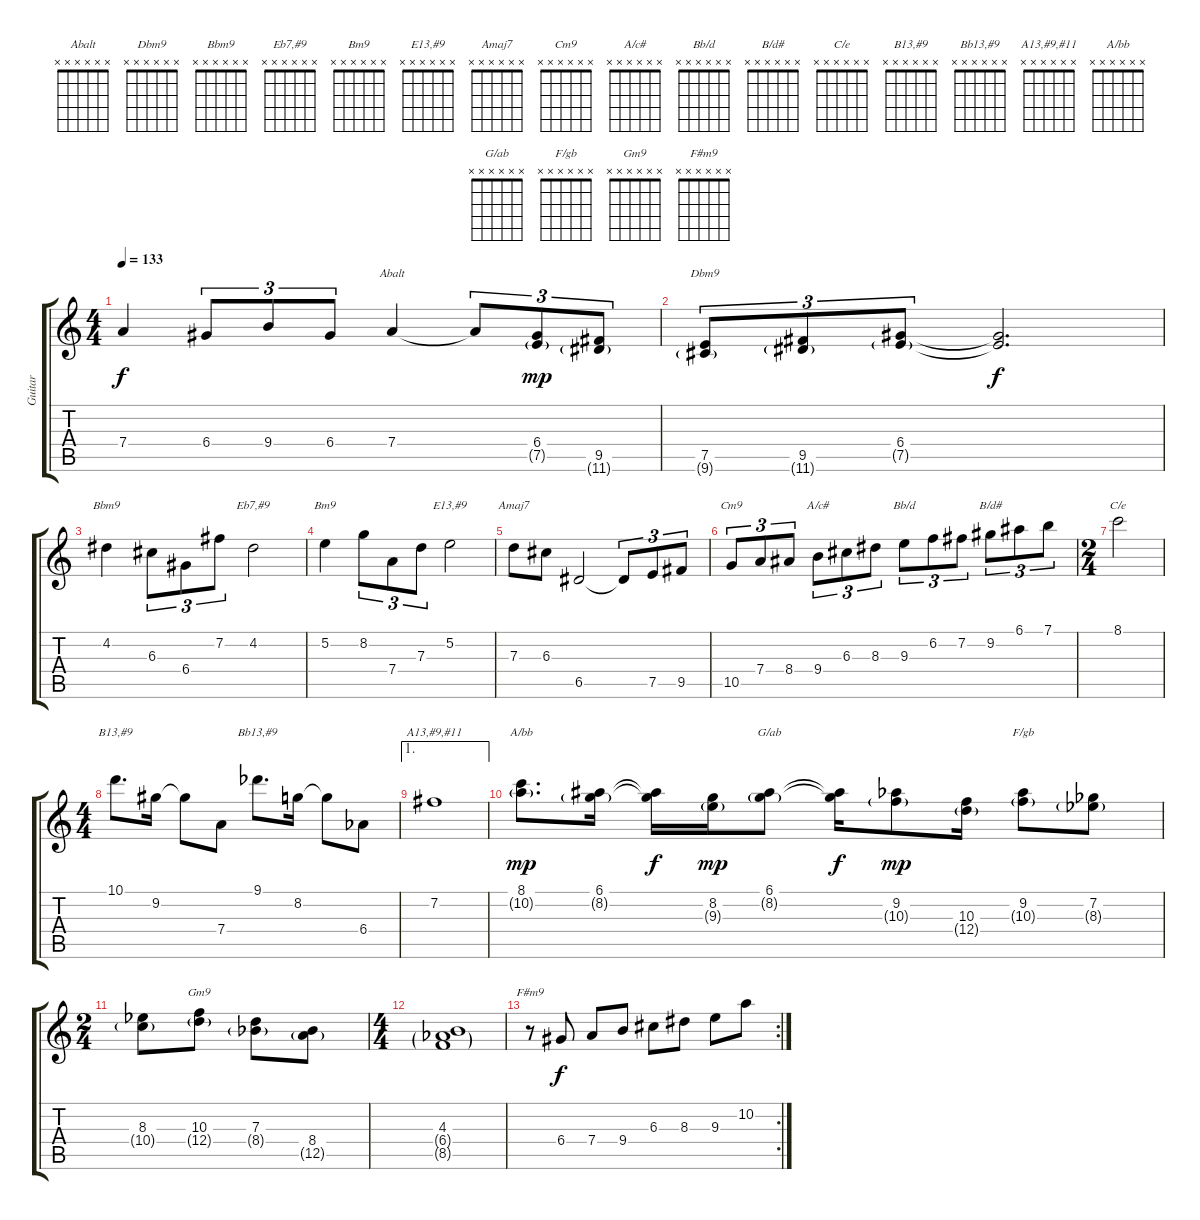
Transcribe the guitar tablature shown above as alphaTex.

\track ("Guitar" "Guitar") {instrument electricguitarjazz}
\staff {score tabs}
\tuning (E4 B3 G3 D3 A2 E2) {hide}
\chord ("Abalt" x x x x x x)
\chord ("Dbm9" x x x x x x)
\chord ("Bbm9" x x x x x x)
\chord ("Eb7,#9" x x x x x x)
\chord ("Bm9" x x x x x x)
\chord ("E13,#9" x x x x x x)
\chord ("Amaj7" x x x x x x)
\chord ("Cm9" x x x x x x)
\chord ("A/c#" x x x x x x)
\chord ("Bb/d" x x x x x x)
\chord ("B/d#" x x x x x x)
\chord ("C/e" x x x x x x)
\chord ("B13,#9" x x x x x x)
\chord ("Bb13,#9" x x x x x x)
\chord ("A13,#9,#11" x x x x x x)
\chord ("A/bb" x x x x x x)
\chord ("G/ab" x x x x x x)
\chord ("F/gb" x x x x x x)
\chord ("Gm9" x x x x x x)
\chord ("F#m9" x x x x x x)
\ts (4 4)
\tempo 133
\clef g2
\ks c
7.4{t}.4{dy f} 6.4.8{tu (3 2)} 9.4.8{tu (3 2)} 6.4.8{tu (3 2)} 7.4.4{ch "Abalt"} 7.4{t}.8{tu (3 2)} (6.4 7.5{g}).8{tu (3 2) dy mp} (9.5 11.6{g}).8{tu (3 2)} |
(7.5 9.6{g}).8{tu (3 2) ch "Dbm9"} (9.5 11.6{g}).8{tu (3 2)} (6.4 7.5{g}).8{tu (3 2)} (6.4{t} 7.5{t}).2{d dy f} |
4.2.4{ch "Bbm9"} 6.3.8{tu (3 2)} 6.4.8{tu (3 2)} 7.2.8{tu (3 2)} 4.2.2{ch "Eb7,#9"} |
5.2.4{ch "Bm9"} 8.2.8{tu (3 2)} 7.4.8{tu (3 2)} 7.3.8{tu (3 2)} 5.2.2{ch "E13,#9"} |
7.3.8{ch "Amaj7"} 6.3.8 6.5.2 6.5{t}.8{tu (3 2)} 7.5.8{tu (3 2)} 9.5.8{tu (3 2)} |
10.5.8{tu (3 2) ch "Cm9"} 7.4.8{tu (3 2)} 8.4.8{tu (3 2)} 9.4.8{tu (3 2) ch "A/c#"} 6.3.8{tu (3 2)} 8.3.8{tu (3 2)} 9.3.8{tu (3 2) ch "Bb/d"} 6.2.8{tu (3 2)} 7.2.8{tu (3 2)} 9.2.8{tu (3 2) ch "B/d#"} 6.1.8{tu (3 2)} 7.1.8{tu (3 2)} |
\ts (2 4)
8.1.2{ch "C/e"} |
\ts (4 4)
10.1.8{d ch "B13,#9"} 9.2.16 9.2{t}.8 7.4.8 9.1{acc b}.8{d ch "Bb13,#9"} 8.2.16 8.2{t}.8 6.4{acc b}.8 |
\ae 1
7.2.1{ch "A13,#9,#11"} |
(8.1 10.2{g}).8{d ch "A/bb" dy mp} (6.1 8.2{g}).16 (6.1{t} 8.2{t}).16{dy f} (8.2 9.3{g}).16{dy mp} (6.1 8.2{g}).8{ch "G/ab"} (6.1{t} 8.2{t}).16{dy f} (9.2{acc b} 10.3{g}).8{dy mp} (10.3 12.4{g}).16 (9.2{acc b} 10.3{g}).8{ch "F/gb"} (7.2{acc b} 8.3{g acc b}).8 |
\ts (2 4)
(8.3{acc b} 10.4{g}).8 (10.3 12.4{g}).8{ch "Gm9"} (7.3 8.4{g acc b}).8 (8.4{acc b} 12.5{g}).8 |
\ts (4 4)
(4.3 6.4{g acc b} 8.5{g}).1 |
\rc 2
r.8{ch "F#m9"} 6.4.8{dy f} 7.4.8 9.4.8 6.3.8 8.3.8 9.3.8 10.2.8
